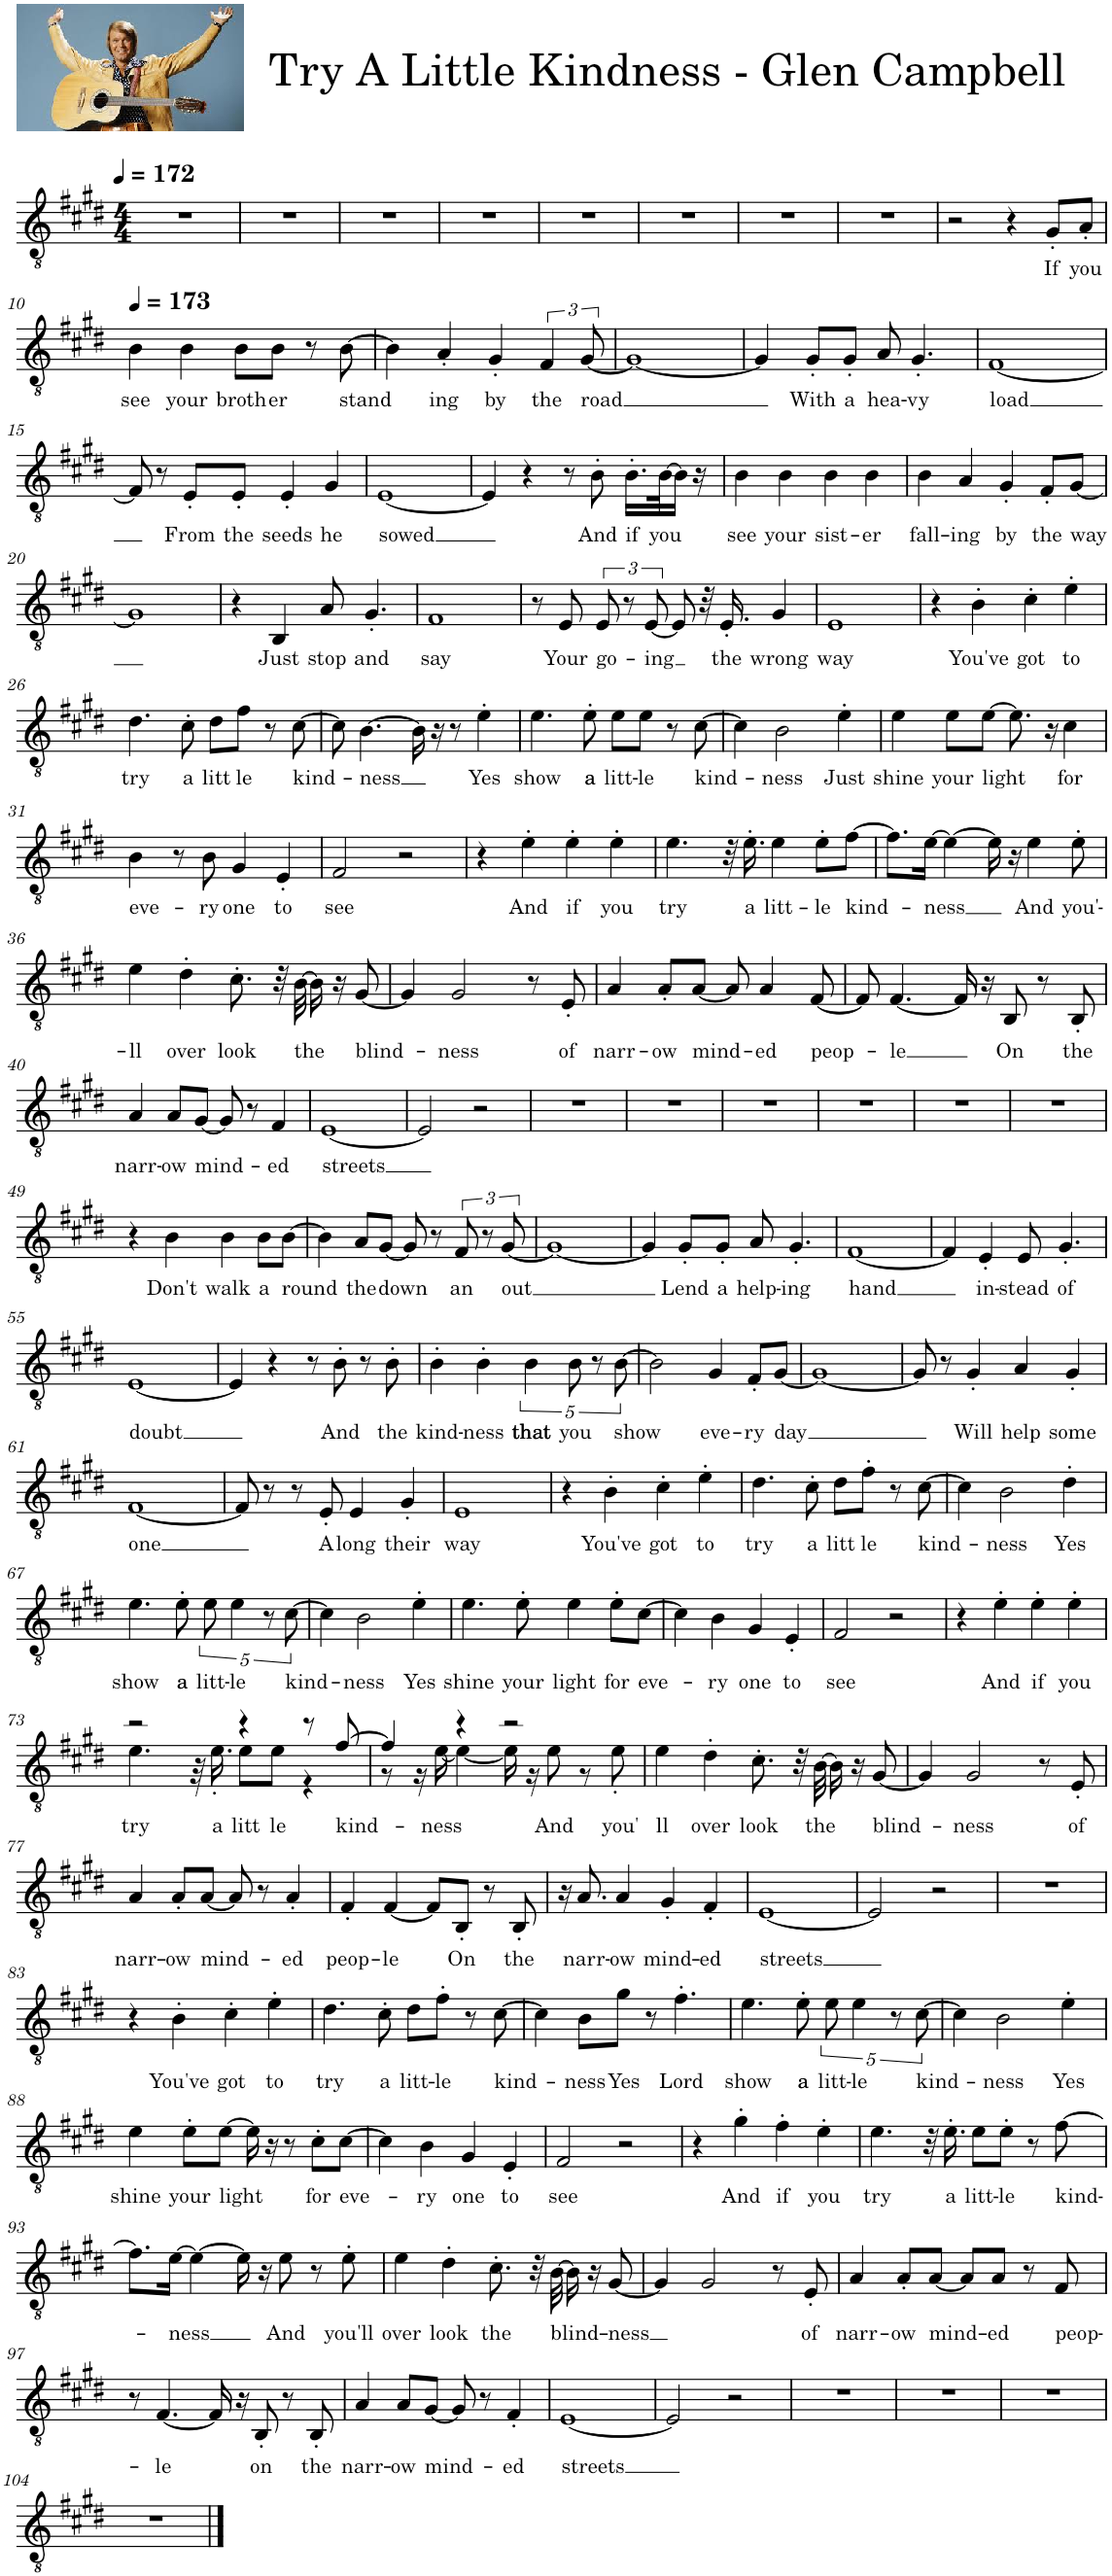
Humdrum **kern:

**kern	**text
*part1	*part1
*staff1	*staff1
*I"Acoustic Guitar,	*
*I'Guit.	*
*clefGv2	*
*k[f#c#g#d#]	*
*M4/4	*
=1	=1
1r	.
=2	=2
1r	.
=3	=3
1r	.
=4	=4
1r	.
=5	=5
1r	.
=6	=6
1r	.
=7	=7
1r	.
=8	=8
1r	.
=9	=9
2r	.
4r	.
!	!LO:LY:b
8G#'/L	If
!	!LO:LY:b
8A'/J	you
!!LO:LB:g=z
=10	=10
!	!LO:LY:b
4B\	see
!	!LO:LY:b
4B\	your
!	!LO:LY:b
8B\L	broth
!	!LO:LY:b
8B\J	er
8r	.
!	!LO:LY:b
[8B\	stand
=11	=11
4B\]	.
!	!LO:LY:b
4A'/	ing
!	!LO:LY:b
4G#'/	by
!	!LO:LY:b
6F#/	the
!	!LO:LY:b
[12G#/	road
=12	=12
1G#_	.
=13	=13
4G#/]	.
!	!LO:LY:b
8G#'/L	With
!	!LO:LY:b
8G#'/J	a
!	!LO:LY:b
8A/	hea-
!	!LO:LY:b
4.G#'/	-vy
=14	=14
!	!LO:LY:b
[1F#	load
!!LO:LB:g=z
=15	=15
8F#/]	.
8r	.
!	!LO:LY:b
8E'/L	From
!	!LO:LY:b
8E'/J	the
!	!LO:LY:b
4E'/	seeds
!	!LO:LY:b
4G#/	he
=16	=16
!	!LO:LY:b
[1E	sowed
=17	=17
4E/]	.
4r	.
8r	.
!	!LO:LY:b
8B'\	And
!	!LO:LY:b
16.B'\LL	if
!	!LO:LY:b
[32B\K	you
16B\JJ]	.
16r	.
=18	=18
!	!LO:LY:b
4B\	see
!	!LO:LY:b
4B\	your
!	!LO:LY:b
4B\	sist-
!	!LO:LY:b
4B\	-er
=19	=19
!	!LO:LY:b
4B\	fall-
!	!LO:LY:b
4A/	-ing
!	!LO:LY:b
4G#'/	by
!	!LO:LY:b
8F#'/L	the
!	!LO:LY:b
[8G#/J	way
!!LO:LB:g=z
=20	=20
1G#]	.
=21	=21
4r	.
!	!LO:LY:b
4BB/	Just
!	!LO:LY:b
8A/	stop
!	!LO:LY:b
4.G#'/	and
=22	=22
!	!LO:LY:b
1F#	say
=23	=23
8r	.
!	!LO:LY:b
8E/	Your
!	!LO:LY:b
12E/	go-
12r	.
!	!LO:LY:b
[12E/	-ing
8E/]	.
32r	.
!	!LO:LY:b
16.E'/	the
!	!LO:LY:b
4G#/	wrong
=24	=24
!	!LO:LY:b
1E	way
=25	=25
4r	.
!	!LO:LY:b
4B'\	You've
!	!LO:LY:b
4c#'\	got
!	!LO:LY:b
4e'\	to
!!LO:LB:g=z
=26	=26
!	!LO:LY:b
4.d#\	try
!	!LO:LY:b
8c#'\	a
!	!LO:LY:b
8d#\L	litt
!	!LO:LY:b
8f#\J	le
8r	.
!	!LO:LY:b
[8c#\	kind-
=27	=27
8c#\]	.
!	!LO:LY:b
[4.B\	-ness
16B\]	.
16r	.
8r	.
!	!LO:LY:b
4e'\	Yes
=28	=28
!	!LO:LY:b
4.e\	show
!	!LO:LY:b
8e'\	a
!	!LO:LY:b
8e\L	litt-
!	!LO:LY:b
8e\J	-le
8r	.
!	!LO:LY:b
[8c#\	kind-
=29	=29
4c#\]	.
!	!LO:LY:b
2B\	-ness
!	!LO:LY:b
4e'\	Just
=30	=30
!	!LO:LY:b
4e\	shine
!	!LO:LY:b
8e\L	your
!	!LO:LY:b
[8e\J	light
8.e\]	.
16r	.
!	!LO:LY:b
4c#\	for
!!LO:LB:g=z
=31	=31
!	!LO:LY:b
4B\	eve-
8r	.
!	!LO:LY:b
8B\	-ry
!	!LO:LY:b
4G#/	one
!	!LO:LY:b
4E'/	to
=32	=32
!	!LO:LY:b
2F#/	see
2r	.
=33	=33
4r	.
!	!LO:LY:b
4e'\	And
!	!LO:LY:b
4e'\	if
!	!LO:LY:b
4e'\	you
=34	=34
!	!LO:LY:b
4.e\	try
32r	.
!	!LO:LY:b
16.e'\	a
!	!LO:LY:b
4e\	litt-
!	!LO:LY:b
8e'\L	-le
!	!LO:LY:b
[8f#\J	kind-
=35	=35
8.f#\L]	.
!	!LO:LY:b
[16e\Jk	-ness
4e\_	.
16e\]	.
16r	.
!	!LO:LY:b
4e\	And
!	!LO:LY:b
8e'\	you'-
!!LO:LB:g=z
=36	=36
!	!LO:LY:b
4e\	-ll
!	!LO:LY:b
4d#'\	over
!	!LO:LY:b
8.c#'\	look
32r	.
!	!LO:LY:b
[32B\	the
16B\]	.
16r	.
!	!LO:LY:b
[8G#/	blind-
=37	=37
4G#/]	.
!	!LO:LY:b
2G#/	-ness
8r	.
!	!LO:LY:b
8E'/	of
=38	=38
!	!LO:LY:b
4A/	narr-
!	!LO:LY:b
8A'/L	-ow
!	!LO:LY:b
[8A/J	mind-
8A/]	.
!	!LO:LY:b
4A/	-ed
!	!LO:LY:b
[8F#/	peop-
=39	=39
8F#/]	.
!	!LO:LY:b
[4.F#/	-le
16F#/]	.
16r	.
!	!LO:LY:b
8BB/	On
8r	.
!	!LO:LY:b
8BB'/	the
!!LO:LB:g=z
=40	=40
!	!LO:LY:b
4A/	narr-
!	!LO:LY:b
8A/L	-ow
!	!LO:LY:b
[8G#/J	mind-
8G#/]	.
8r	.
!	!LO:LY:b
4F#/	-ed
=41	=41
!	!LO:LY:b
[1E	streets
=42	=42
2E/]	.
2r	.
=43	=43
1r	.
=44	=44
1r	.
=45	=45
1r	.
=46	=46
1r	.
=47	=47
1r	.
=48	=48
1r	.
!!LO:LB:g=z
=49	=49
4r	.
!	!LO:LY:b
4B\	Don't
!	!LO:LY:b
4B\	walk
!	!LO:LY:b
8B\L	a
!	!LO:LY:b
[8B\J	round
=50	=50
4B\]	.
!	!LO:LY:b
8A/L	the
!	!LO:LY:b
[8G#/J	down
8G#/]	.
8r	.
!	!LO:LY:b
12F#/	an
12r	.
!	!LO:LY:b
[12G#/	out
=51	=51
1G#_	.
=52	=52
4G#/]	.
!	!LO:LY:b
8G#'/L	Lend
!	!LO:LY:b
8G#'/J	a
!	!LO:LY:b
8A/	help-
!	!LO:LY:b
4.G#'/	-ing
=53	=53
!	!LO:LY:b
[1F#	hand
=54	=54
4F#/]	.
!	!LO:LY:b
4E'/	in-
!	!LO:LY:b
8E/	-stead
!	!LO:LY:b
4.G#'/	of
!!LO:LB:g=z
=55	=55
!	!LO:LY:b
[1E	doubt
=56	=56
4E/]	.
4r	.
8r	.
!	!LO:LY:b
8B'\	And
8r	.
!	!LO:LY:b
8B'\	the
=57	=57
!	!LO:LY:b
4B'\	kind-
!	!LO:LY:b
4B'\	-ness
!	!LO:LY:b
5B\	that
!	!LO:LY:b
10B\	you
10r	.
!	!LO:LY:b
[10B\	show
=58	=58
2B\]	.
!	!LO:LY:b
4G#/	eve-
!	!LO:LY:b
8F#'/L	-ry
!	!LO:LY:b
[8G#/J	day
=59	=59
1G#_	.
=60	=60
8G#/]	.
8r	.
!	!LO:LY:b
4G#'/	Will
!	!LO:LY:b
4A/	help
!	!LO:LY:b
4G#'/	some
!!LO:LB:g=z
=61	=61
!	!LO:LY:b
[1F#	one
=62	=62
8F#/]	.
8r	.
8r	.
!	!LO:LY:b
8E'/	A
!	!LO:LY:b
4E/	long
!	!LO:LY:b
4G#'/	their
=63	=63
!	!LO:LY:b
1E	way
=64	=64
4r	.
!	!LO:LY:b
4B'\	You've
!	!LO:LY:b
4c#'\	got
!	!LO:LY:b
4e'\	to
=65	=65
!	!LO:LY:b
4.d#\	try
!	!LO:LY:b
8c#'\	a
!	!LO:LY:b
8d#\L	litt
!	!LO:LY:b
8f#'\J	le
8r	.
!	!LO:LY:b
[8c#\	kind-
=66	=66
4c#\]	.
!	!LO:LY:b
2B\	-ness
!	!LO:LY:b
4d#'\	Yes
!!LO:LB:g=z
=67	=67
!	!LO:LY:b
4.e\	show
!	!LO:LY:b
8e'\	a
!	!LO:LY:b
10e\	litt-
!	!LO:LY:b
5e\	-le
10r	.
!	!LO:LY:b
[10c#\	kind-
=68	=68
4c#\]	.
!	!LO:LY:b
2B\	-ness
!	!LO:LY:b
4e'\	Yes
=69	=69
!	!LO:LY:b
4.e\	shine
!	!LO:LY:b
8e'\	your
!	!LO:LY:b
4e\	light
!	!LO:LY:b
8e'\L	for
!	!LO:LY:b
[8c#\J	eve-
=70	=70
4c#\]	.
!	!LO:LY:b
4B\	-ry
!	!LO:LY:b
4G#/	one
!	!LO:LY:b
4E'/	to
=71	=71
!	!LO:LY:b
2F#/	see
2r	.
=72	=72
4r	.
!	!LO:LY:b
4e'\	And
!	!LO:LY:b
4e'\	if
!	!LO:LY:b
4e'\	you
!!LO:LB:g=z
=73	=73
!	!LO:LY:b
*^	*
2r	4.e\	try
.	32r	.
!	!	!LO:LY:b
.	16.e'\	a
!	!	!LO:LY:b
4r	8e\L	litt
!	!	!LO:LY:b
.	8e\J	le
8r	4r	.
!	!	!LO:LY:b
[8f#/	.	kind-
=74	=74	=74
4f#/]	8r	.
.	16r	.
!	!	!LO:LY:b
.	[16e\	ness
4r	4e\_	.
2r	16e\]	.
.	16r	.
!	!	!LO:LY:b
.	8e\	And
.	8r	.
!	!	!LO:LY:b
.	8e'\	you'
=75	=75	=75
!	!	!LO:LY:b
*v	*v	*
4e\	-ll
!	!LO:LY:b
4d#'\	over
!	!LO:LY:b
8.c#'\	look
32r	.
!	!LO:LY:b
[32B\	the
16B\]	.
16r	.
!	!LO:LY:b
[8G#/	blind-
=76	=76
4G#/]	.
!	!LO:LY:b
2G#/	-ness
8r	.
!	!LO:LY:b
8E'/	of
!!LO:LB:g=z
=77	=77
!	!LO:LY:b
4A/	narr-
!	!LO:LY:b
8A'/L	-ow
!	!LO:LY:b
[8A/J	mind-
8A/]	.
8r	.
!	!LO:LY:b
4A'/	-ed
=78	=78
!	!LO:LY:b
4F#'/	peop-
!	!LO:LY:b
[4F#/	-le
8F#/L]	.
!	!LO:LY:b
8BB'/J	On
8r	.
!	!LO:LY:b
8BB'/	the
=79	=79
16r	.
!	!LO:LY:b
8.A/	narr-
!	!LO:LY:b
4A/	-ow
!	!LO:LY:b
4G#'/	mind-
!	!LO:LY:b
4F#'/	-ed
=80	=80
!	!LO:LY:b
[1E	streets
=81	=81
2E/]	.
2r	.
=82	=82
1r	.
!!LO:LB:g=z
=83	=83
4r	.
!	!LO:LY:b
4B'\	You've
!	!LO:LY:b
4c#'\	got
!	!LO:LY:b
4e'\	to
=84	=84
!	!LO:LY:b
4.d#\	try
!	!LO:LY:b
8c#'\	a
!	!LO:LY:b
8d#\L	litt-
!	!LO:LY:b
8f#'\J	-le
8r	.
!	!LO:LY:b
[8c#\	kind-
=85	=85
4c#\]	.
!	!LO:LY:b
8B\L	-ness
!	!LO:LY:b
8g#\J	Yes
8r	.
!	!LO:LY:b
4.f#'\	Lord
=86	=86
!	!LO:LY:b
4.e\	show
!	!LO:LY:b
8e'\	a
!	!LO:LY:b
10e\	litt-
!	!LO:LY:b
5e\	-le
10r	.
!	!LO:LY:b
[10c#\	kind-
=87	=87
4c#\]	.
!	!LO:LY:b
2B\	-ness
!	!LO:LY:b
4e'\	Yes
!!LO:LB:g=z
=88	=88
!	!LO:LY:b
4e\	shine
!	!LO:LY:b
8e'\L	your
!	!LO:LY:b
[8e\J	light
16e\]	.
16r	.
8r	.
!	!LO:LY:b
8c#'\L	for
!	!LO:LY:b
[8c#\J	eve-
=89	=89
4c#\]	.
!	!LO:LY:b
4B\	-ry
!	!LO:LY:b
4G#/	one
!	!LO:LY:b
4E'/	to
=90	=90
!	!LO:LY:b
2F#/	see
2r	.
=91	=91
4r	.
!	!LO:LY:b
4g#'\	And
!	!LO:LY:b
4f#'\	if
!	!LO:LY:b
4e'\	you
=92	=92
!	!LO:LY:b
4.e\	try
32r	.
!	!LO:LY:b
16.e'\	a
!	!LO:LY:b
8e\L	litt-
!	!LO:LY:b
8e'\J	-le
8r	.
!	!LO:LY:b
[8f#\	kind-
!!LO:LB:g=z
=93	=93
8.f#\L]	.
!	!LO:LY:b
[16e\Jk	-ness
4e\_	.
16e\]	.
16r	.
!	!LO:LY:b
8e\	And
8r	.
!	!LO:LY:b
8e'\	you'll
=94	=94
!	!LO:LY:b
4e\	over
!	!LO:LY:b
4d#'\	look
!	!LO:LY:b
8.c#'\	the
32r	.
!	!LO:LY:b
[32B\	blind-
16B\]	.
16r	.
!	!LO:LY:b
[8G#/	-ness
=95	=95
4G#/]	.
2G#/	.
8r	.
!	!LO:LY:b
8E'/	of
=96	=96
!	!LO:LY:b
4A/	narr-
!	!LO:LY:b
8A'/L	-ow
!	!LO:LY:b
[8A/J	mind-
8A/L]	.
!	!LO:LY:b
8A/J	-ed
8r	.
!	!LO:LY:b
8F#/	peop-
!!LO:LB:g=z
=97	=97
8r	.
!	!LO:LY:b
[4.F#/	-le
16F#/]	.
16r	.
!	!LO:LY:b
8BB'/	on
8r	.
!	!LO:LY:b
8BB'/	the
=98	=98
!	!LO:LY:b
4A/	narr-
!	!LO:LY:b
8A/L	-ow
!	!LO:LY:b
[8G#/J	mind-
8G#/]	.
8r	.
!	!LO:LY:b
4F#'/	-ed
=99	=99
!	!LO:LY:b
[1E	streets
=100	=100
2E/]	.
2r	.
=101	=101
1r	.
=102	=102
1r	.
=103	=103
1r	.
!!LO:LB:g=z
=104	=104
1r	.
==	==
*-	*-
